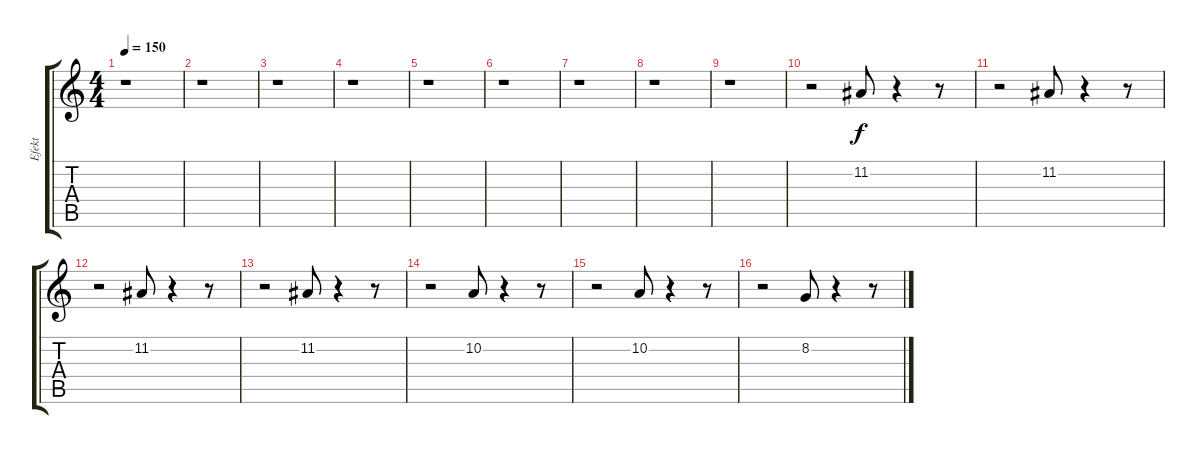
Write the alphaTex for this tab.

\track ("Efekt" "Efekt") {instrument stringensemble1}
\staff {score tabs}
\tuning (E4 B3 G3 D3 A2 E2) {hide}
\ts (4 4)
\tempo 150
\clef g2
\ks c
r.1{dy f} |
r.1 |
r.1 |
r.1 |
r.1 |
r.1 |
r.1 |
r.1 |
r.1 |
r.2 11.2.8 r.4 r.8 |
r.2 11.2.8 r.4 r.8 |
r.2 11.2.8 r.4 r.8 |
r.2 11.2.8 r.4 r.8 |
r.2 10.2.8 r.4 r.8 |
r.2 10.2.8 r.4 r.8 |
r.2 8.2.8 r.4 r.8
